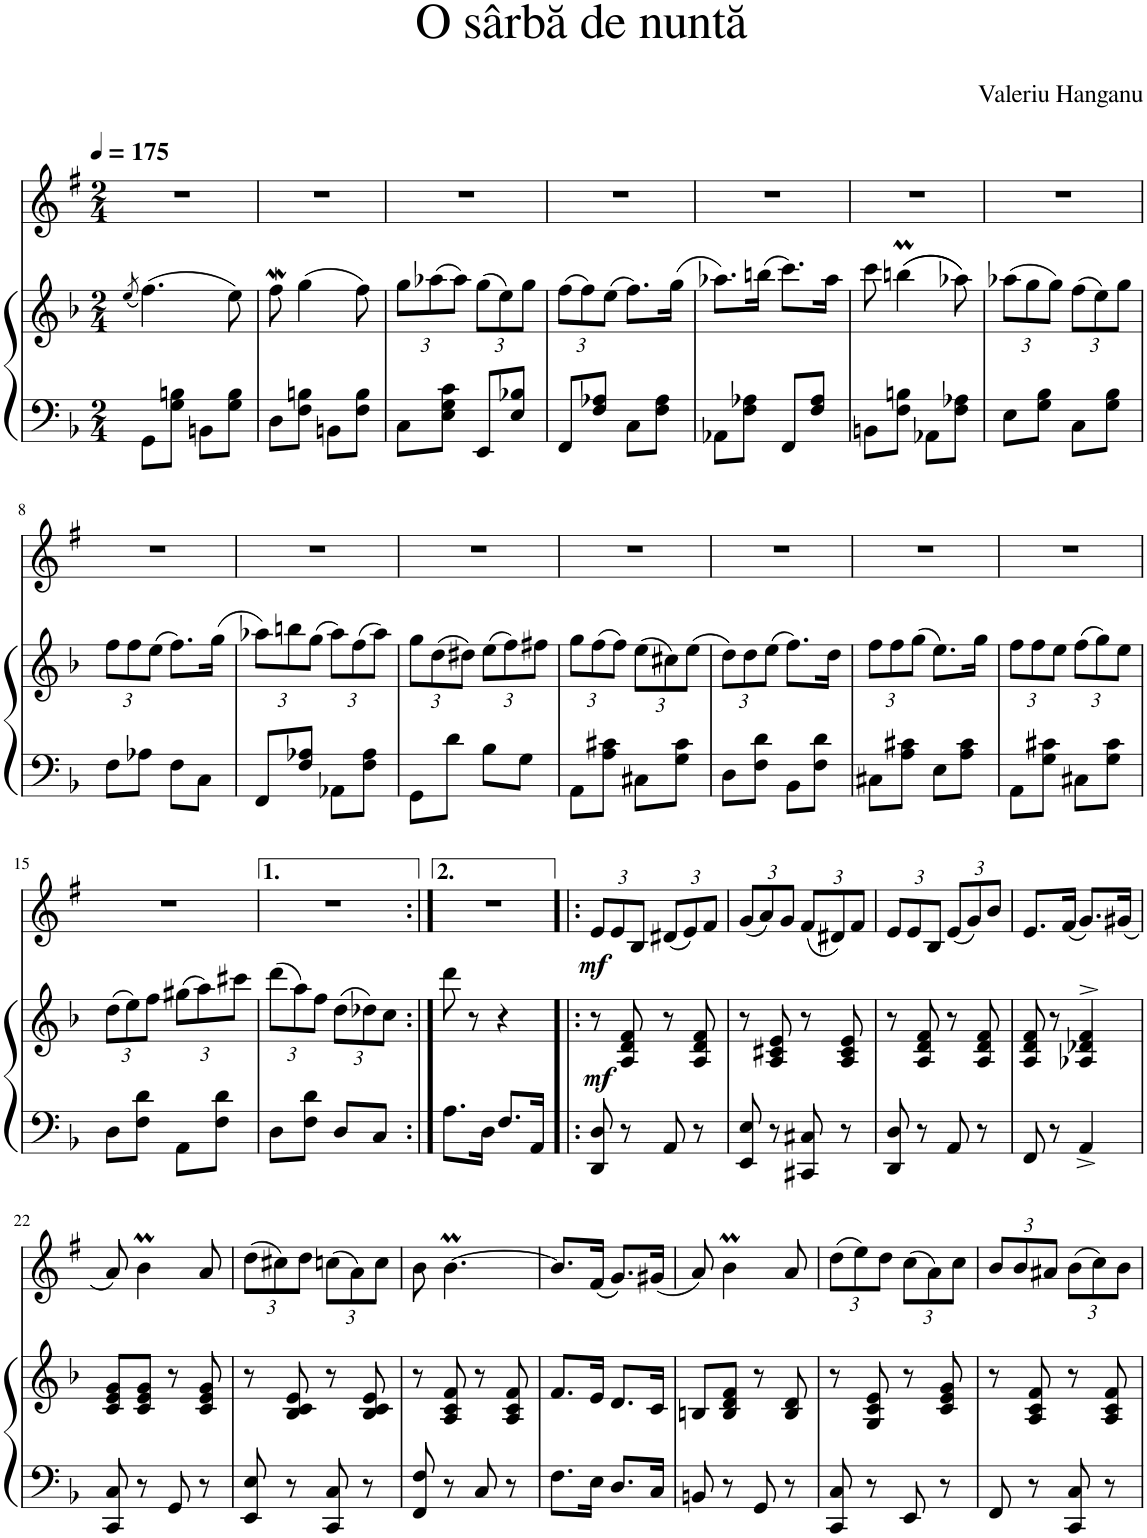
**kern	**kern	**dynam	**kern	**dynam
*part2	*part2	*part2	*part1	*part1
*staff3	*staff2	*staff2/3	*staff1	*staff1
*I"Фортепиано	*	*	*I"Сиb Труба	*
*clefF4	*clefG2	*	*clefG2	*
*	*	*	*Trd1c2	*
*k[b-]	*k[b-]	*	*k[f#]	*
*M2/4	*M2/4	*	*M2/4	*
*MM175	*MM175	*	*MM175	*
=1	=1	=1	=1	=1
.	(8qee/	.	.	.
8GG\L	(4.ff\)	.	2r	.
8G\ 8Bn\J	.	.	.	.
8BBn\L	.	.	.	.
8G\ 8B\J	8ee\)	.	.	.
=2	=2	=2	=2	=2
8D\L	8ffw\	.	2r	.
8F\ 8Bn\J	(4gg\	.	.	.
8BBn\L	.	.	.	.
8F\ 8B\J	8ff\)	.	.	.
=3	=3	=3	=3	=3
*	*Xbrackettup	*	*	*
8C\L	12gg\L	.	2r	.
.	(12aa-X\	.	.	.
8E\ 8G\ 8c\J	.	.	.	.
.	12aa-\J)	.	.	.
8EE/L	(12gg\L	.	.	.
.	12ee\)	.	.	.
8E/ 8B-X/J	.	.	.	.
.	12gg\J	.	.	.
=4	=4	=4	=4	=4
8FF/L	(12ff\L	.	2r	.
.	12ff\)	.	.	.
8F/ 8A-X/J	.	.	.	.
.	(12ee\J	.	.	.
8C\L	8.ff\L)	.	.	.
8F\ 8A-\J	.	.	.	.
.	(16gg\Jk	.	.	.
=5	=5	=5	=5	=5
8AA-X\L	8.aa-X\L)	.	2r	.
8F\ 8A-X\J	.	.	.	.
.	(16bbn\Jk	.	.	.
8FF/L	8.ccc\L)	.	.	.
8F/ 8A-/J	.	.	.	.
.	16aa-\Jk	.	.	.
=6	=6	=6	=6	=6
8BBn\L	8ccc\	.	2r	.
8F\ 8Bn\J	((4bbnm\	.	.	.
8AA-X\L	.	.	.	.
8F\ 8A-X\J	8aa-X\))	.	.	.
=7	=7	=7	=7	=7
8E\L	(12aa-X\L	.	2r	.
.	12gg\	.	.	.
8G\ 8B-\J	.	.	.	.
.	12gg\J)	.	.	.
8C\L	(12ff\L	.	.	.
.	12ee\)	.	.	.
8G\ 8B-\J	.	.	.	.
.	12gg\J	.	.	.
!!LO:LB:g=z
=8	=8	=8	=8	=8
8F\L	12ff\L	.	2r	.
.	12ff\	.	.	.
8A-X\J	.	.	.	.
.	(12ee\J	.	.	.
8F\L	8.ff\L)	.	.	.
8C\J	.	.	.	.
.	(16gg\Jk	.	.	.
=9	=9	=9	=9	=9
8FF/L	12aa-X\L)	.	2r	.
.	12bbn\	.	.	.
8F/ 8A-X/J	.	.	.	.
.	(12gg\J	.	.	.
8AA-X\L	12aa-\L)	.	.	.
.	(12ff\	.	.	.
8F\ 8A-\J	.	.	.	.
.	12aa-\J)	.	.	.
=10	=10	=10	=10	=10
8GG\L	12gg\L	.	2r	.
.	(12dd\	.	.	.
8d\J	.	.	.	.
.	12dd#X\J)	.	.	.
8B-\L	(12ee\L	.	.	.
.	12ff\)	.	.	.
8G\J	.	.	.	.
.	12ff#X\J	.	.	.
=11	=11	=11	=11	=11
8AA\L	12gg\L	.	2r	.
.	(12ff\	.	.	.
8A\ 8c#X\J	.	.	.	.
.	12ff\J)	.	.	.
8C#X\L	(12ee\L	.	.	.
.	12cc#X\)	.	.	.
8G\ 8c#\J	.	.	.	.
.	(12ee\J	.	.	.
=12	=12	=12	=12	=12
8D\L	12dd\L)	.	2r	.
.	12dd\	.	.	.
8F\ 8d\J	.	.	.	.
.	(12ee\J	.	.	.
8BB-\L	8.ff\L)	.	.	.
8F\ 8d\J	.	.	.	.
.	16dd\Jk	.	.	.
=13	=13	=13	=13	=13
8C#X\L	12ff\L	.	2r	.
.	12ff\	.	.	.
8A\ 8c#X\J	.	.	.	.
.	(12gg\J	.	.	.
8E\L	8.ee\L)	.	.	.
8A\ 8c#\J	.	.	.	.
.	16gg\Jk	.	.	.
=14	=14	=14	=14	=14
8AA\L	12ff\L	.	2r	.
.	12ff\	.	.	.
8G\ 8c#X\J	.	.	.	.
.	12ee\J	.	.	.
8C#X\L	(12ff\L	.	.	.
.	12gg\)	.	.	.
8G\ 8c#\J	.	.	.	.
.	12ee\J	.	.	.
!!LO:LB:g=z
=15	=15	=15	=15	=15
8D\L	(12dd\L	.	2r	.
.	12ee\)	.	.	.
8F\ 8d\J	.	.	.	.
.	12ff\J	.	.	.
8AA\L	(12gg#X\L	.	.	.
.	12aa\)	.	.	.
8F\ 8d\J	.	.	.	.
.	12ccc#X\J	.	.	.
=16	=16	=16	=16	=16
8D\L	(12ddd\L	.	2r	.
.	12aa\)	.	.	.
8F\ 8d\J	.	.	.	.
.	12ff\J	.	.	.
8D/L	(12dd\L	.	.	.
.	12dd-X\)	.	.	.
8C/J	.	.	.	.
.	12cc\J	.	.	.
=17:|!	=17:|!	=17:|!	=17:|!	=17:|!
8.A\L	8ddd\	.	2r	.
.	8r	.	.	.
16D\Jk	.	.	.	.
8.F/L	4r	.	.	.
16AA/Jk	.	.	.	.
=18!|:	=18!|:	=18!|:	=18!|:	=18!|:
*	*	*	*Xbrackettup	*
!	!	!LO:DY:b	!	!LO:DY:b
8DD/ 8D/	8r	mf	12e/L	mf
.	.	.	12e/	.
8r	8A/ 8d/ 8f/	.	.	.
.	.	.	12B/J	.
8AA/	8r	.	(12d#X/L	.
.	.	.	12e/)	.
8r	8A/ 8d/ 8f/	.	.	.
.	.	.	12f#/J	.
=19	=19	=19	=19	=19
8EE/ 8E/	8r	.	(12g/L	.
.	.	.	12a/)	.
8r	8A/ 8c#X/ 8e/	.	.	.
.	.	.	12g/J	.
8CC#X/ 8C#X/	8r	.	(12f#/L	.
.	.	.	12d#X/)	.
8r	8A/ 8c#/ 8e/	.	.	.
.	.	.	12f#/J	.
=20	=20	=20	=20	=20
8DD/ 8D/	8r	.	12e/L	.
.	.	.	12e/	.
8r	8A/ 8d/ 8f/	.	.	.
.	.	.	12B/J	.
8AA/	8r	.	(12e/L	.
.	.	.	12g/)	.
8r	8A/ 8d/ 8f/	.	.	.
.	.	.	12b/J	.
=21	=21	=21	=21	=21
8FF/	8A/ 8d/ 8f/	.	8.e/L	.
8r	8r	.	.	.
.	.	.	(16f#/Jk	.
4AA^/	4A-X/^> 4d-X/^> 4f/^>	.	8.g/L)	.
.	.	.	(16g#X/Jk	.
!!LO:LB:g=z
=22	=22	=22	=22	=22
8CC/ 8C/	8c/ 8e/ 8g/L	.	8a/)	.
8r	8c/ 8e/ 8g/J	.	4bm\	.
8GG/	8r	.	.	.
8r	8c/ 8e/ 8g/	.	8a/	.
=23	=23	=23	=23	=23
8EE/ 8E/	8r	.	(12dd\L	.
.	.	.	12cc#X\)	.
8r	8B-/ 8c/ 8e/	.	.	.
.	.	.	12dd\J	.
8CC/ 8C/	8r	.	(12ccn\L	.
.	.	.	12a\)	.
8r	8B-/ 8c/ 8e/	.	.	.
.	.	.	12cc\J	.
=24	=24	=24	=24	=24
8FF/ 8F/	8r	.	8b\	.
8r	8A/ 8c/ 8f/	.	[4.bm\	.
8C/	8r	.	.	.
8r	8A/ 8c/ 8f/	.	.	.
=25	=25	=25	=25	=25
8.F\L	8.f/L	.	8.b/L]	.
16E\Jk	16e/Jk	.	(16f#/Jk	.
8.D/L	8.d/L	.	8.g/L)	.
16C/Jk	16c/Jk	.	(16g#X/Jk	.
=26	=26	=26	=26	=26
8BBn/	8Bn/L	.	8a/)	.
8r	8B/ 8d/ 8f/J	.	4bm\	.
8GG/	8r	.	.	.
8r	8B/ 8d/	.	8a/	.
=27	=27	=27	=27	=27
8CC/ 8C/	8r	.	(12dd\L	.
.	.	.	12ee\)	.
8r	8G/ 8c/ 8e/	.	.	.
.	.	.	12dd\J	.
8EE/	8r	.	(12cc\L	.
.	.	.	12a\)	.
8r	8c/ 8e/ 8g/	.	.	.
.	.	.	12cc\J	.
=28	=28	=28	=28	=28
8FF/	8r	.	12b/L	.
.	.	.	12b/	.
8r	8A/ 8c/ 8f/	.	.	.
.	.	.	12a#X/J	.
8CC/ 8C/	8r	.	(12b\L	.
.	.	.	12cc\)	.
8r	8A/ 8c/ 8f/	.	.	.
.	.	.	12b\J	.
=	=	=	=	=
*-	*-	*-	*-	*-
